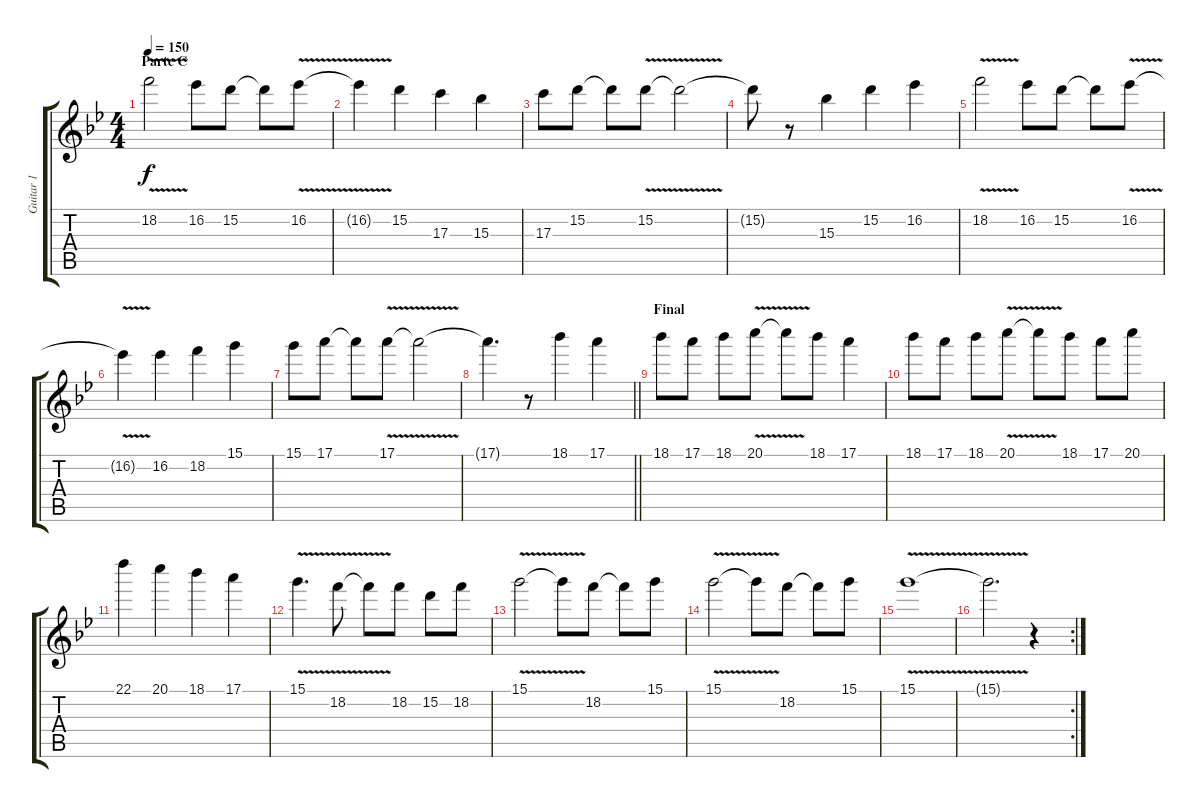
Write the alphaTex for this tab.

\track ("Guitar 1" "Guitar 1") {instrument distortionguitar}
\staff {score tabs}
\tuning (E4 B3 G3 D3 A2 E2) {hide}
\ts (4 4)
\section ("" "Parte C")
\tempo 150
\clef g2
\ks gminor
18.2{v}.2{dy f} 16.2.8 15.2.8 15.2{t}.8 16.2{v}.8 |
16.2{t}.4 15.2.4 17.3.4 15.3.4 |
17.3.8 15.2.8 15.2{t}.8 15.2{v}.8 15.2{t}.2 |
15.2{t}.8 r.8 15.3.4 15.2.4 16.2.4 |
18.2{v}.2 16.2.8 15.2.8 15.2{t}.8 16.2{v}.8 |
16.2{t}.4 16.2.4 18.2.4 15.1.4 |
15.1.8 17.1.8 17.1{t}.8 17.1{v}.8 17.1{t}.2 |
\barLineRight lightlight
17.1{t}.4{d} r.8 18.1.4 17.1.4 |
\section ("" "Final")
18.1.8 17.1.8 18.1.8 20.1{v}.8 20.1{t}.8 18.1.8 17.1.4 |
18.1.8 17.1.8 18.1.8 20.1{v}.8 20.1{t}.8 18.1.8 17.1.8 20.1.8 |
22.1.4 20.1.4 18.1.4 17.1.4 |
15.1{v}.4{d} 18.2{v}.8 18.2{t}.8 18.2.8 15.2.8 18.2.8 |
15.1{v}.2 15.1{t}.8 18.2.8 18.2{t}.8 15.1.8 |
15.1{v}.2 15.1{t}.8 18.2.8 18.2{t}.8 15.1.8 |
15.1{v}.1 |
\rc 2
15.1{t}.2{d} r.4
